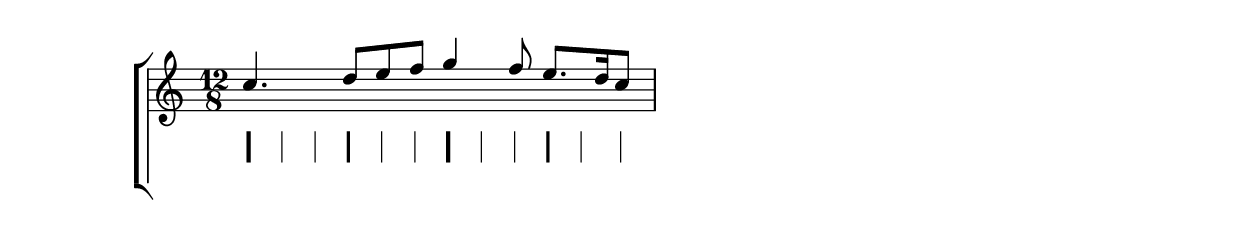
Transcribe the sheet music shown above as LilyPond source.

%% DO NOT EDIT this file manually; it is automatically
%% generated from LSR http://lsr.di.unimi.it
%% Make any changes in LSR itself, or in Documentation/snippets/new/ ,
%% and then run scripts/auxiliar/makelsr.py
%%
%% This file is in the public domain.
\version "2.18.0"

\header {
  lsrtags = "editorial-annotations"

  texidoc = "
Regular vertical lines can be drawn between staves to show note
synchronization; however, in case of monophonic music, you may want to
make the second stave invisible, and make the lines shorter like in
this snippet.

"
  doctitle = "Grid lines: emphasizing rhythms and notes synchronization"
} % begin verbatim


\score {
  \new ChoirStaff {
    \relative c'' <<
      \new Staff {
        \time 12/8
        \stemUp
        c4. d8 e8 f g4 f8 e8. d16 c8
      }
      \new Staff {
        % hides staff and notes so that only the grid lines are visible
        \hideNotes
        \hide Staff.BarLine
        \override Staff.StaffSymbol.line-count = #0
        \hide Staff.TimeSignature
        \hide Staff.Clef

        % dummy notes to force regular note spacing
        \once  \override Score.GridLine.thickness = #4.0
        c8 c c
        \once  \override Score.GridLine.thickness = #3.0
        c8 c c
        \once  \override Score.GridLine.thickness = #4.0
        c8 c c
        \once  \override Score.GridLine.thickness = #3.0
        c8 c c
      }
    >>
  }
  \layout {
    \context {
      \Score
      \consists "Grid_line_span_engraver"
      % center grid lines horizontally below note heads
      \override NoteColumn.X-offset = #-0.5
    }
    \context {
      \Staff
      \consists "Grid_point_engraver"
      gridInterval = #(ly:make-moment 1/8)
      % set line length and positioning:
      % two staff spaces above center line on hidden staff
      % to four spaces below center line on visible staff
      \override GridPoint.Y-extent = #'(2 . -4)
    }
    ragged-right = ##t
  }
}
